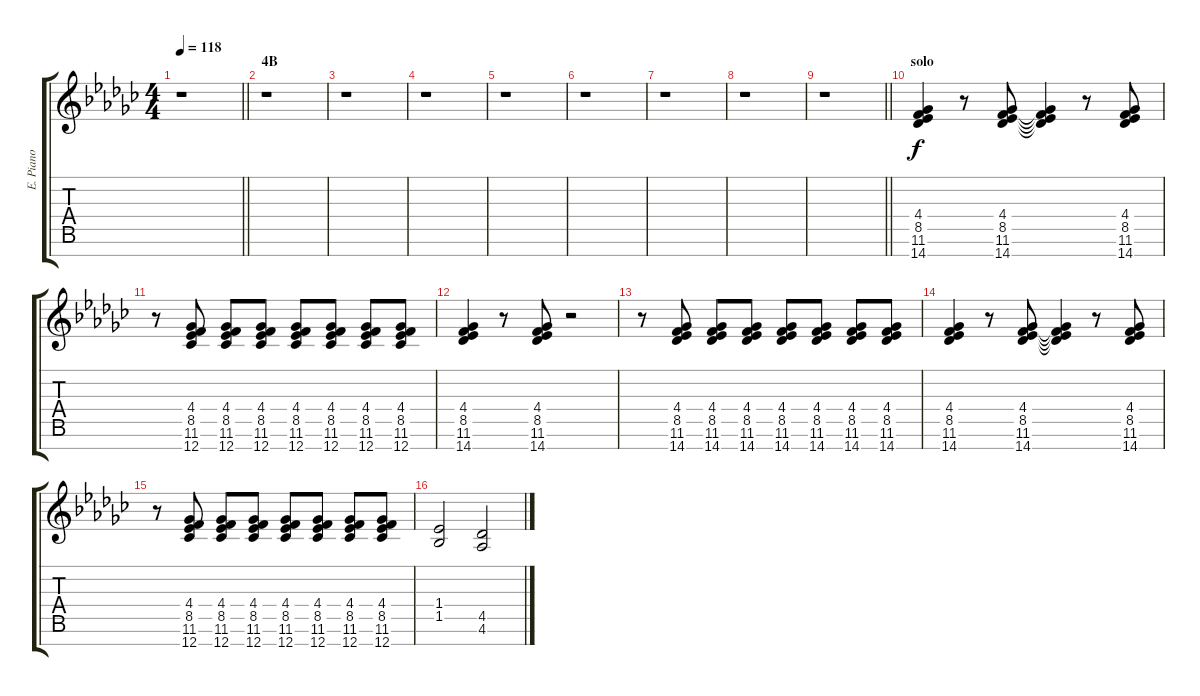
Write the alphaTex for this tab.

\track ("E. Piano" "E. Piano") {instrument electricgrandpiano}
\staff {score tabs}
\tuning (E5 B4 G4 D4 A3 E3 B2) {hide}
\ts (4 4)
\tempo 118
\clef g2
\barLineRight lightlight
\ks gb
r.1{dy f} |
\section ("" "4B")
r.1 |
r.1 |
r.1 |
r.1 |
r.1 |
r.1 |
r.1 |
\barLineRight lightlight
r.1 |
\section ("" "solo")
(4.4 8.5 11.6 14.7).4 r.8 (4.4 8.5 11.6 14.7).8 (4.4{t} 8.5{t} 11.6{t} 14.7{t}).4 r.8 (4.4 8.5 11.6 14.7).8 |
r.8 (4.4 8.5 11.6 12.7).8 (4.4 8.5 11.6 12.7).8 (4.4 8.5 11.6 12.7).8 (4.4 8.5 11.6 12.7).8 (4.4 8.5 11.6 12.7).8 (4.4 8.5 11.6 12.7).8 (4.4 8.5 11.6 12.7).8 |
(4.4 8.5 11.6 14.7).4 r.8 (4.4 8.5 11.6 14.7).8 r.2 |
r.8 (4.4 8.5 11.6 14.7).8 (4.4 8.5 11.6 14.7).8 (4.4 8.5 11.6 14.7).8 (4.4 8.5 11.6 14.7).8 (4.4 8.5 11.6 14.7).8 (4.4 8.5 11.6 14.7).8 (4.4 8.5 11.6 14.7).8 |
(4.4 8.5 11.6 14.7).4 r.8 (4.4 8.5 11.6 14.7).8 (4.4{t} 8.5{t} 11.6{t} 14.7{t}).4 r.8 (4.4 8.5 11.6 14.7).8 |
r.8 (4.4 8.5 11.6 12.7).8 (4.4 8.5 11.6 12.7).8 (4.4 8.5 11.6 12.7).8 (4.4 8.5 11.6 12.7).8 (4.4 8.5 11.6 12.7).8 (4.4 8.5 11.6 12.7).8 (4.4 8.5 11.6 12.7).8 |
(1.4 1.5).2 (4.5 4.6).2
